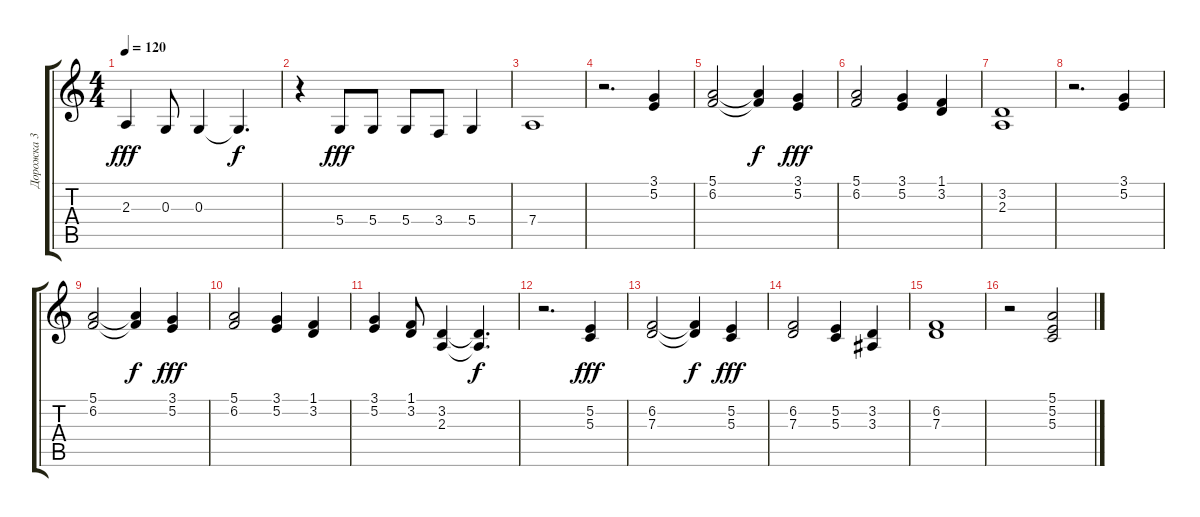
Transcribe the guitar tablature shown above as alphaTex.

\track ("Дорожка 3" "Дорожка 3") {instrument flute}
\staff {score tabs}
\tuning (E4 B3 G3 D3 A2 E2) {hide}
\ts (4 4)
\tempo 120
\clef g2
\ks c
2.3.4{dy fff} 0.3.8 0.3.4 0.3{t}.4{d dy f} |
r.4 5.4.8{dy fff} 5.4.8 5.4.8 3.4.8 5.4.4 |
7.4.1 |
r.2{d} (3.1 5.2).4 |
(5.1 6.2).2 (5.1{t} 6.2{t}).4{dy f} (3.1 5.2).4{dy fff} |
(5.1 6.2).2 (3.1 5.2).4 (1.1 3.2).4 |
(3.2 2.3).1 |
r.2{d} (3.1 5.2).4 |
(5.1 6.2).2 (5.1{t} 6.2{t}).4{dy f} (3.1 5.2).4{dy fff} |
(5.1 6.2).2 (3.1 5.2).4 (1.1 3.2).4 |
(3.1 5.2).4 (1.1 3.2).8 (3.2 2.3).4 (3.2{t} 2.3{t}).4{d dy f} |
r.2{d} (5.2 5.3).4{dy fff} |
(6.2 7.3).2 (6.2{t} 7.3{t}).4{dy f} (5.2 5.3).4{dy fff} |
(6.2 7.3).2 (5.2 5.3).4 (3.2 3.3).4 |
(6.2 7.3).1 |
r.2 (5.1 5.2 5.3).2
